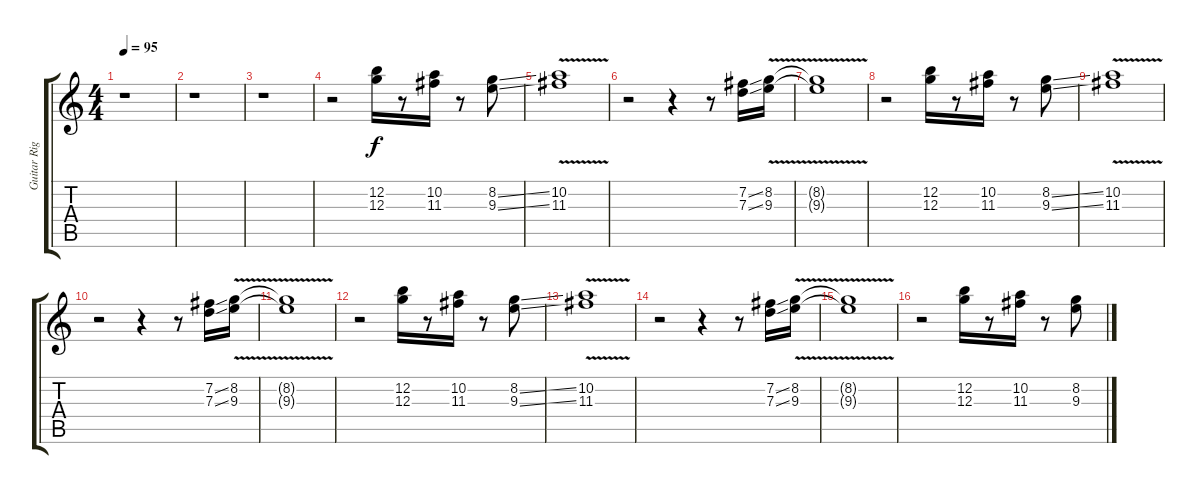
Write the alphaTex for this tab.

\track ("Guitar Right" "Guitar Rig") {instrument electricguitarjazz}
\staff {score tabs}
\tuning (E4 B3 G3 D3 A2 E2) {hide}
\ts (4 4)
\tempo 95
\clef g2
\ks c
r.1{dy f} |
r.1 |
r.1 |
r.2 (12.2 12.3).16 r.8 (10.2 11.3).16 r.8 (8.2{ss} 9.3{ss}).8 |
(10.2 11.3{v}).1 |
r.2 r.4 r.8 (7.2{ss} 7.3{ss}).16 (8.2 9.3{v}).16 |
(8.2{t} 9.3{t}).1 |
r.2 (12.2 12.3).16 r.8 (10.2 11.3).16 r.8 (8.2{ss} 9.3{ss}).8 |
(10.2 11.3{v}).1 |
r.2 r.4 r.8 (7.2{ss} 7.3{ss}).16 (8.2 9.3{v}).16 |
(8.2{t} 9.3{t}).1 |
r.2 (12.2 12.3).16 r.8 (10.2 11.3).16 r.8 (8.2{ss} 9.3{ss}).8 |
(10.2 11.3{v}).1 |
r.2 r.4 r.8 (7.2{ss} 7.3{ss}).16 (8.2 9.3{v}).16 |
(8.2{t} 9.3{t}).1 |
r.2 (12.2 12.3).16 r.8 (10.2 11.3).16 r.8 (8.2{ss} 9.3{ss}).8
